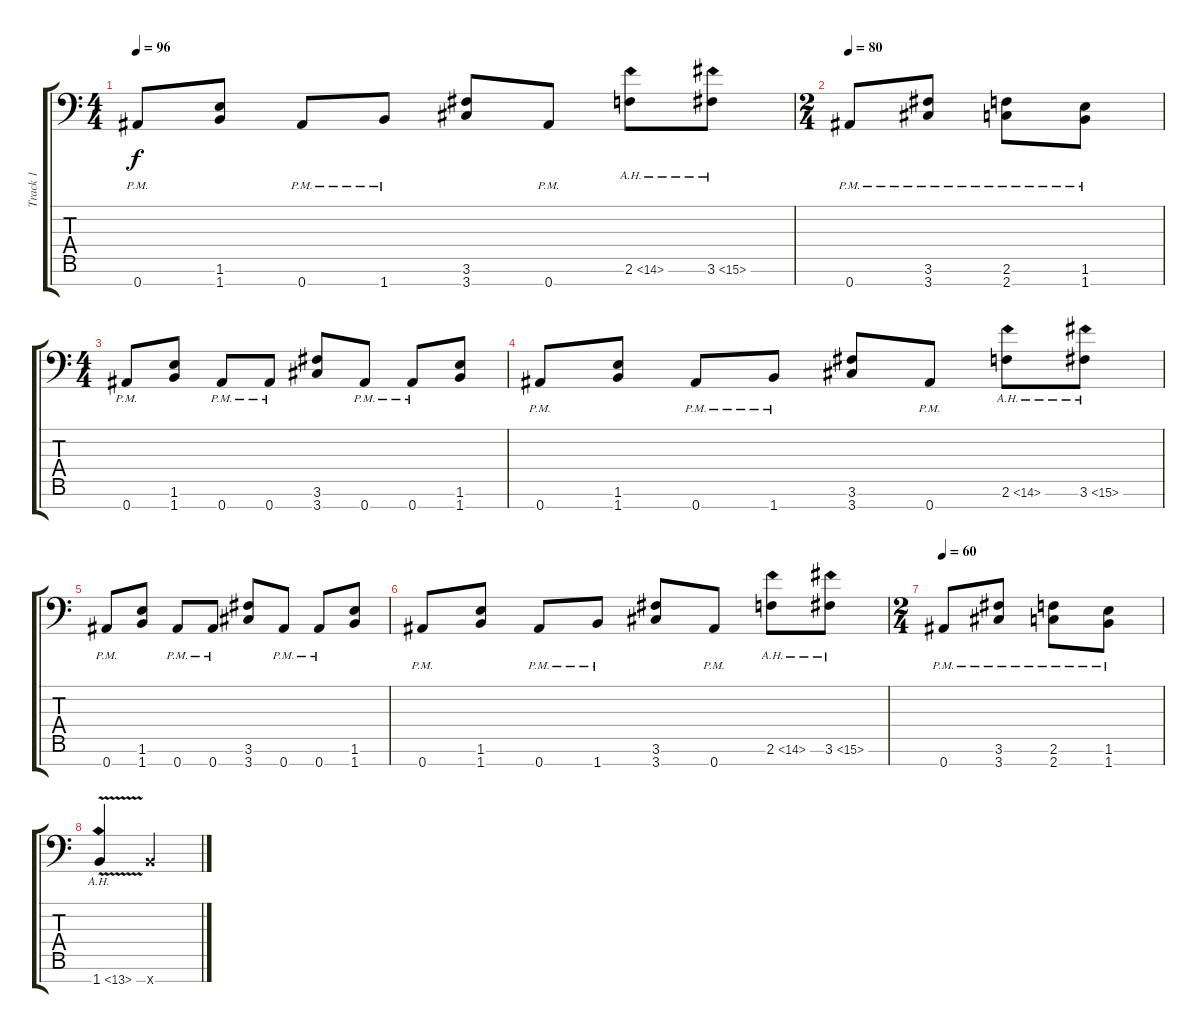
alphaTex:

\track ("Track 1" "Track 1") {instrument distortionguitar}
\staff {score tabs}
\tuning (Eb4 Bb3 Gb3 Db3 Ab2 Eb2 Bb1) {hide}
\ts (4 4)
\tempo 96
\clef f4
\ks c
0.7{pm}.8{dy f} (1.6 1.7).8 0.7{pm}.8 1.7{pm}.8 (3.6 3.7).8 0.7{pm}.8 2.6{ah 12}.8 3.6{ah 12}.8 |
\ts (2 4)
\tempo 80
0.7{pm}.8 (3.6{pm} 3.7{pm}).8 (2.6{pm} 2.7{pm}).8 (1.6{pm} 1.7{pm}).8 |
\ts (4 4)
0.7{pm}.8 (1.6 1.7).8 0.7{pm}.8 0.7{pm}.8 (3.6 3.7).8 0.7{pm}.8 0.7{pm}.8 (1.6 1.7).8 |
0.7{pm}.8 (1.6 1.7).8 0.7{pm}.8 1.7{pm}.8 (3.6 3.7).8 0.7{pm}.8 2.6{ah 12}.8 3.6{ah 12}.8 |
0.7{pm}.8 (1.6 1.7).8 0.7{pm}.8 0.7{pm}.8 (3.6 3.7).8 0.7{pm}.8 0.7{pm}.8 (1.6 1.7).8 |
0.7{pm}.8 (1.6 1.7).8 0.7{pm}.8 1.7{pm}.8 (3.6 3.7).8 0.7{pm}.8 2.6{ah 12}.8 3.6{ah 12}.8 |
\ts (2 4)
\tempo 60
0.7{pm}.8 (3.6{pm} 3.7{pm}).8 (2.6{pm} 2.7{pm}).8 (1.6{pm} 1.7{pm}).8 |
1.7{ah 12 v}.4 1.7{x}.4
